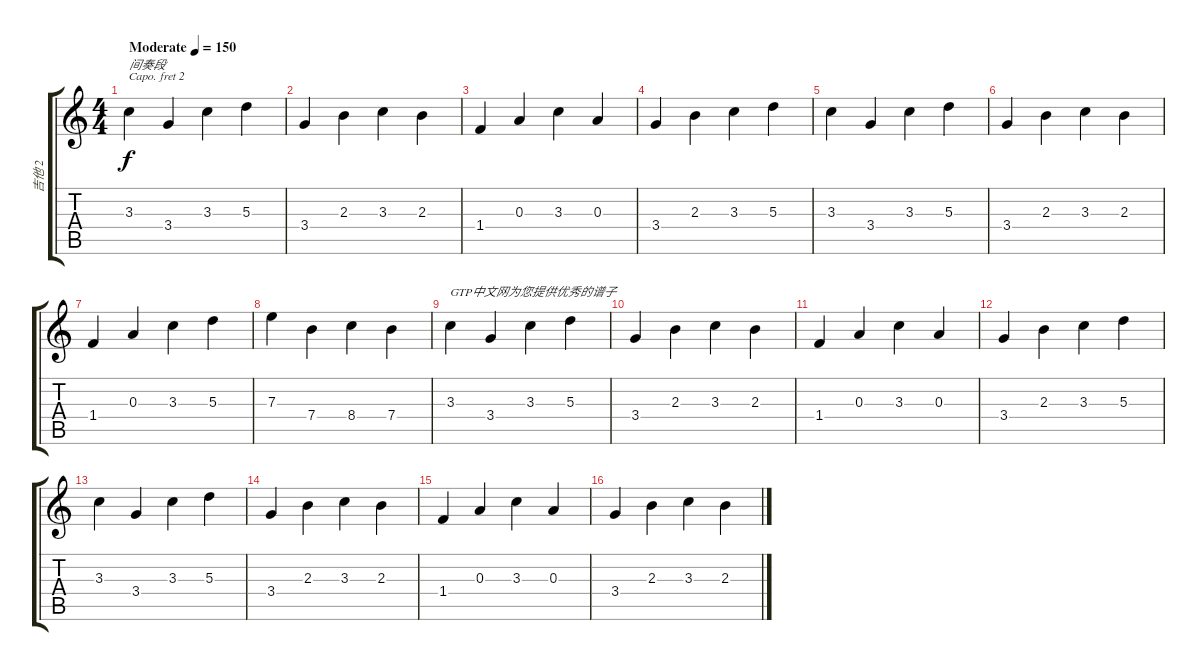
\track ("吉他 2" "吉他 2") {instrument acousticguitarsteel}
\staff {score tabs}
\capo 2
\tuning (E4 C4 G3 D3 A2 E2) {hide}
\ts (4 4)
\tempo (150 "Moderate")
\clef g2
\ks c
3.3.4{txt "间奏段" dy f instrument acousticguitarsteel} 3.4.4 3.3.4 5.3.4 |
3.4.4 2.3.4 3.3.4 2.3.4 |
1.4.4 0.3.4 3.3.4 0.3.4 |
3.4.4 2.3.4 3.3.4 5.3.4 |
3.3.4 3.4.4 3.3.4 5.3.4 |
3.4.4 2.3.4 3.3.4 2.3.4 |
1.4.4 0.3.4 3.3.4 5.3.4 |
7.3.4 7.4.4 8.4.4 7.4.4 |
3.3.4{txt "GTP中文网为您提供优秀的谱子"} 3.4.4 3.3.4 5.3.4 |
3.4.4 2.3.4 3.3.4 2.3.4 |
1.4.4 0.3.4 3.3.4 0.3.4 |
3.4.4 2.3.4 3.3.4 5.3.4 |
3.3.4 3.4.4 3.3.4 5.3.4 |
3.4.4 2.3.4 3.3.4 2.3.4 |
1.4.4 0.3.4 3.3.4 0.3.4 |
3.4.4 2.3.4 3.3.4 2.3.4
